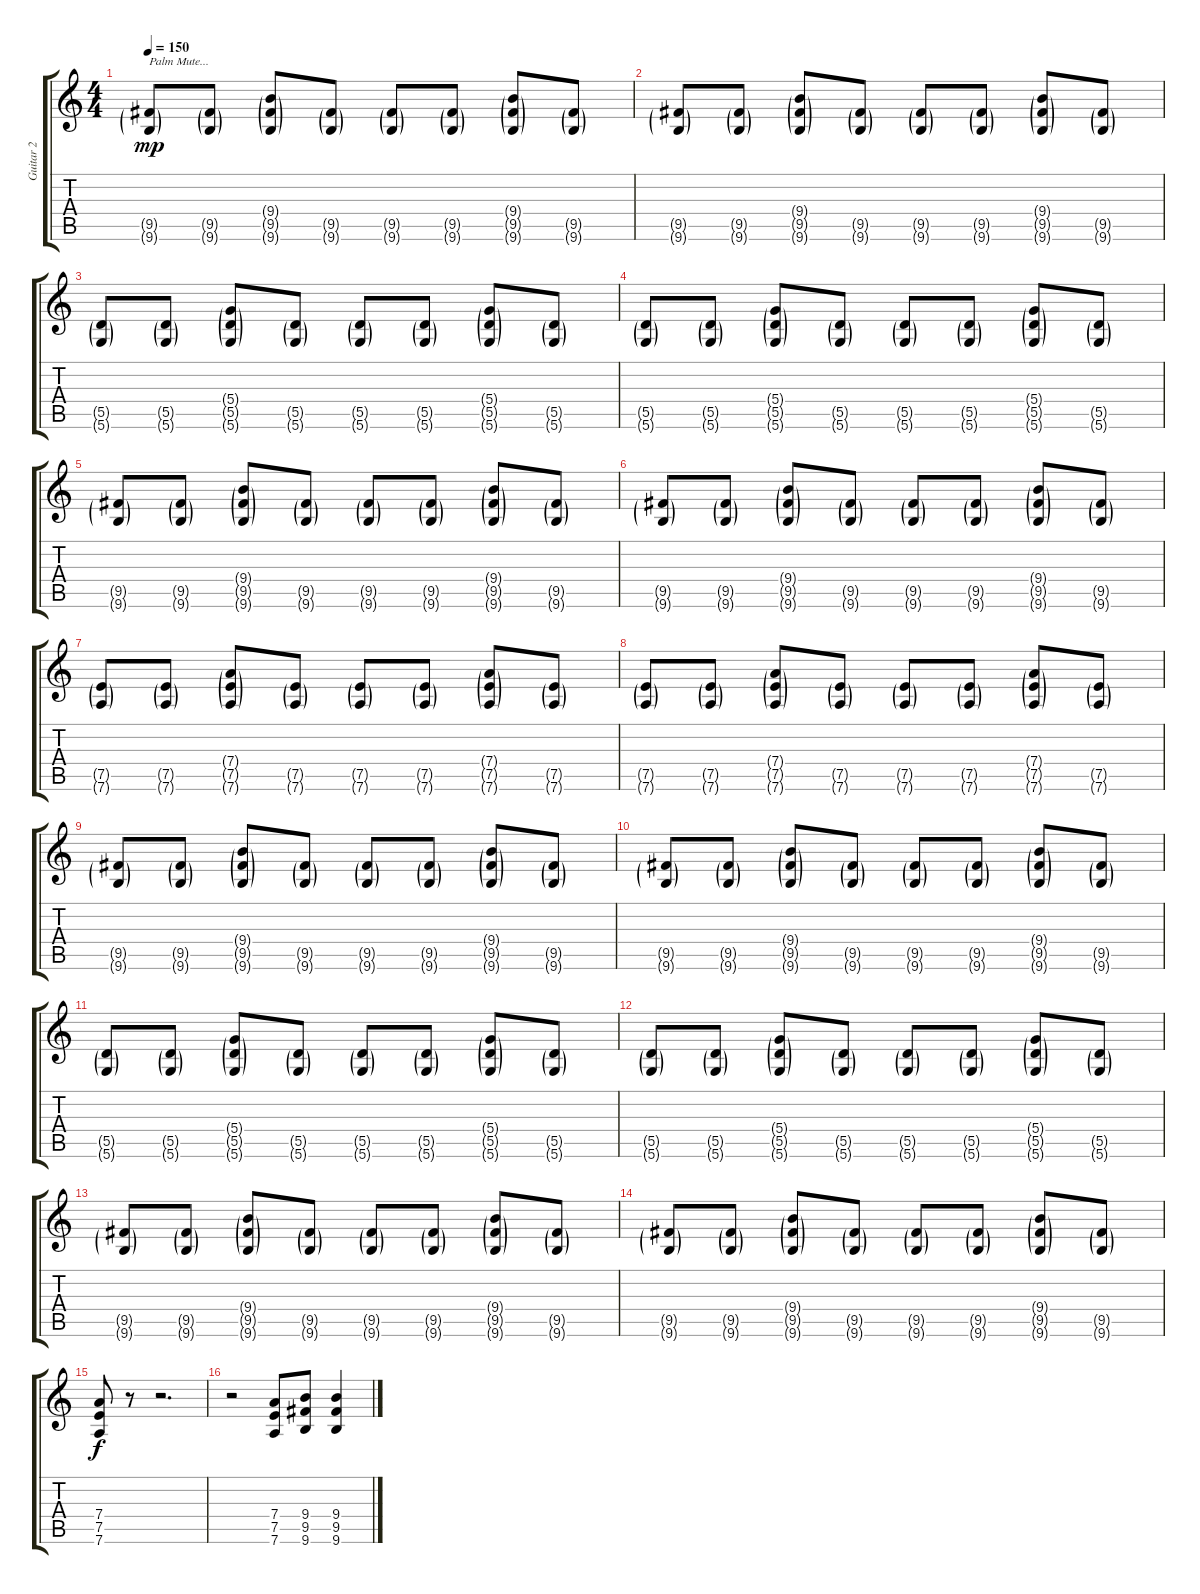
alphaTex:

\track ("Guitar 2" "Guitar 2") {instrument overdrivenguitar}
\staff {score tabs}
\tuning (E4 B3 G3 D3 A2 D2) {hide}
\ts (4 4)
\tempo 150
\clef g2
\ks c
(9.5{g} 9.6{g}).8{txt "Palm Mute..." dy mp} (9.5{g} 9.6{g}).8 (9.4{g} 9.5{g} 9.6{g}).8 (9.5{g} 9.6{g}).8 (9.5{g} 9.6{g}).8 (9.5{g} 9.6{g}).8 (9.4{g} 9.5{g} 9.6{g}).8 (9.5{g} 9.6{g}).8 |
(9.5{g} 9.6{g}).8 (9.5{g} 9.6{g}).8 (9.4{g} 9.5{g} 9.6{g}).8 (9.5{g} 9.6{g}).8 (9.5{g} 9.6{g}).8 (9.5{g} 9.6{g}).8 (9.4{g} 9.5{g} 9.6{g}).8 (9.5{g} 9.6{g}).8 |
(5.5{g} 5.6{g}).8 (5.5{g} 5.6{g}).8 (5.4{g} 5.5{g} 5.6{g}).8 (5.5{g} 5.6{g}).8 (5.5{g} 5.6{g}).8 (5.5{g} 5.6{g}).8 (5.4{g} 5.5{g} 5.6{g}).8 (5.5{g} 5.6{g}).8 |
(5.5{g} 5.6{g}).8 (5.5{g} 5.6{g}).8 (5.4{g} 5.5{g} 5.6{g}).8 (5.5{g} 5.6{g}).8 (5.5{g} 5.6{g}).8 (5.5{g} 5.6{g}).8 (5.4{g} 5.5{g} 5.6{g}).8 (5.5{g} 5.6{g}).8 |
(9.5{g} 9.6{g}).8 (9.5{g} 9.6{g}).8 (9.4{g} 9.5{g} 9.6{g}).8 (9.5{g} 9.6{g}).8 (9.5{g} 9.6{g}).8 (9.5{g} 9.6{g}).8 (9.4{g} 9.5{g} 9.6{g}).8 (9.5{g} 9.6{g}).8 |
(9.5{g} 9.6{g}).8 (9.5{g} 9.6{g}).8 (9.4{g} 9.5{g} 9.6{g}).8 (9.5{g} 9.6{g}).8 (9.5{g} 9.6{g}).8 (9.5{g} 9.6{g}).8 (9.4{g} 9.5{g} 9.6{g}).8 (9.5{g} 9.6{g}).8 |
(7.5{g} 7.6{g}).8 (7.5{g} 7.6{g}).8 (7.4{g} 7.5{g} 7.6{g}).8 (7.5{g} 7.6{g}).8 (7.5{g} 7.6{g}).8 (7.5{g} 7.6{g}).8 (7.4{g} 7.5{g} 7.6{g}).8 (7.5{g} 7.6{g}).8 |
(7.5{g} 7.6{g}).8 (7.5{g} 7.6{g}).8 (7.4{g} 7.5{g} 7.6{g}).8 (7.5{g} 7.6{g}).8 (7.5{g} 7.6{g}).8 (7.5{g} 7.6{g}).8 (7.4{g} 7.5{g} 7.6{g}).8 (7.5{g} 7.6{g}).8 |
(9.5{g} 9.6{g}).8 (9.5{g} 9.6{g}).8 (9.4{g} 9.5{g} 9.6{g}).8 (9.5{g} 9.6{g}).8 (9.5{g} 9.6{g}).8 (9.5{g} 9.6{g}).8 (9.4{g} 9.5{g} 9.6{g}).8 (9.5{g} 9.6{g}).8 |
(9.5{g} 9.6{g}).8 (9.5{g} 9.6{g}).8 (9.4{g} 9.5{g} 9.6{g}).8 (9.5{g} 9.6{g}).8 (9.5{g} 9.6{g}).8 (9.5{g} 9.6{g}).8 (9.4{g} 9.5{g} 9.6{g}).8 (9.5{g} 9.6{g}).8 |
(5.5{g} 5.6{g}).8 (5.5{g} 5.6{g}).8 (5.4{g} 5.5{g} 5.6{g}).8 (5.5{g} 5.6{g}).8 (5.5{g} 5.6{g}).8 (5.5{g} 5.6{g}).8 (5.4{g} 5.5{g} 5.6{g}).8 (5.5{g} 5.6{g}).8 |
(5.5{g} 5.6{g}).8 (5.5{g} 5.6{g}).8 (5.4{g} 5.5{g} 5.6{g}).8 (5.5{g} 5.6{g}).8 (5.5{g} 5.6{g}).8 (5.5{g} 5.6{g}).8 (5.4{g} 5.5{g} 5.6{g}).8 (5.5{g} 5.6{g}).8 |
(9.5{g} 9.6{g}).8 (9.5{g} 9.6{g}).8 (9.4{g} 9.5{g} 9.6{g}).8 (9.5{g} 9.6{g}).8 (9.5{g} 9.6{g}).8 (9.5{g} 9.6{g}).8 (9.4{g} 9.5{g} 9.6{g}).8 (9.5{g} 9.6{g}).8 |
(9.5{g} 9.6{g}).8 (9.5{g} 9.6{g}).8 (9.4{g} 9.5{g} 9.6{g}).8 (9.5{g} 9.6{g}).8 (9.5{g} 9.6{g}).8 (9.5{g} 9.6{g}).8 (9.4{g} 9.5{g} 9.6{g}).8 (9.5{g} 9.6{g}).8 |
(7.4 7.5 7.6).8{dy f} r.8 r.2{d} |
r.2 (7.4 7.5 7.6).8 (9.4 9.5 9.6).8 (9.4 9.5 9.6).4
